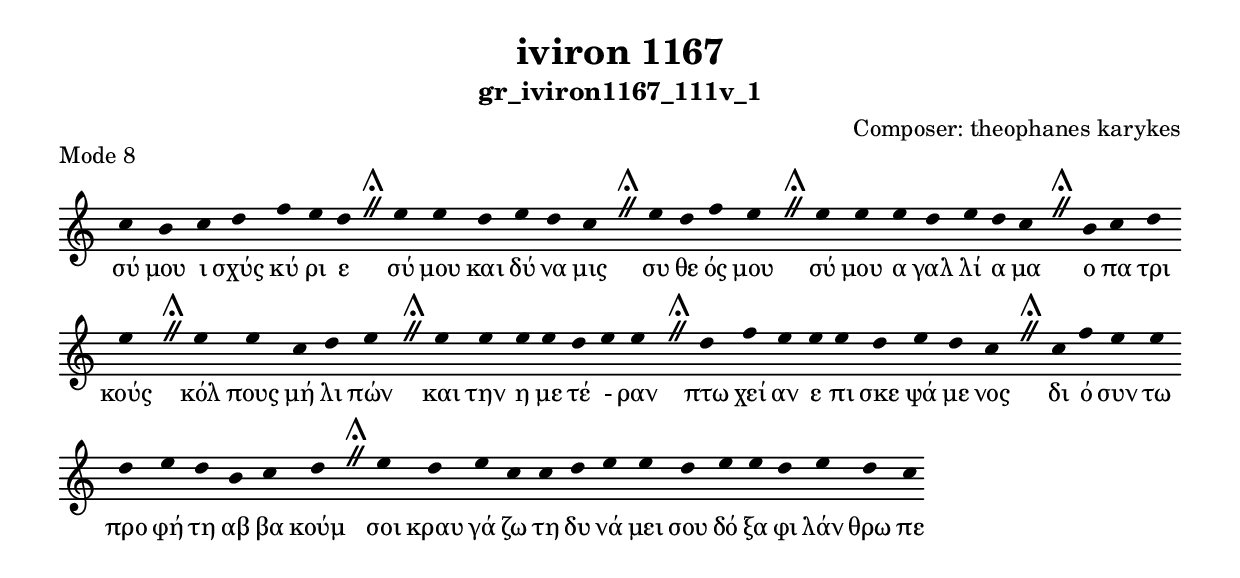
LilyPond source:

\include "gregorian.ly"

	\header {
 	  title = "iviron 1167"
	  subtitle = "gr_iviron1167_111v_1"
	  composer = "Composer: theophanes karykes"
	  piece = "Mode 8"
	}

	chant = {
	  c''4 b'4 c''4 d''4 f''4 e''4 d''4 \divisioMaior
 e''4 e''4 d''4 e''4 d''4 c''4 \divisioMaior
 e''4 d''4 f''4 e''4 \divisioMaior
 e''4 e''4 e''4 d''4 e''4 d''4 c''4 \divisioMaior
 b'4 c''4 d''4 e''4 \divisioMaior
 e''4 e''4 c''4 d''4 e''4 \divisioMaior
 e''4 e''4 e''4 e''4 d''4 e''4 e''4 \divisioMaior
 d''4 f''4 e''4 e''4 e''4 d''4 e''4 d''4 c''4 \divisioMaior
 c''4 f''4 e''4 e''4 d''4 e''4 d''4 b'4 c''4 d''4 \divisioMaior
 e''4 d''4 e''4 c''4 c''4 d''4 e''4 e''4 d''4 e''4 e''4 d''4 e''4 d''4 c''4\finalis
	}

	verba = \lyricmode {σύ μου ι σχύς κύ ρι ε 
σύ μου και δύ να μις 
συ θε ός μου 
σύ μου α γαλ λί α μα 
ο πα τρι κούς 
κόλ πους μή λι πών 
και την η με τέ - ραν 
πτω χεί αν ε πι σκε ψά με νος 
δι ό συν τω προ φή τη αβ βα κούμ 
σοι κραυ γά ζω τη δυ νά μει σου δό ξα φι λάν θρω πε 
	}


	\score {
	  \new Staff <<
	  \new Voice = "melody" \chant
	  \new Lyrics = "one" \lyricsto melody \verba
	  >>
	  \layout {
	    \context {
	      \Staff
	      \remove "Time_signature_engraver"
	      \remove "Bar_engraver"
	    }
	    \context {
	      \Voice
	      \remove "Stem_engraver"
	    }
	  }
	}